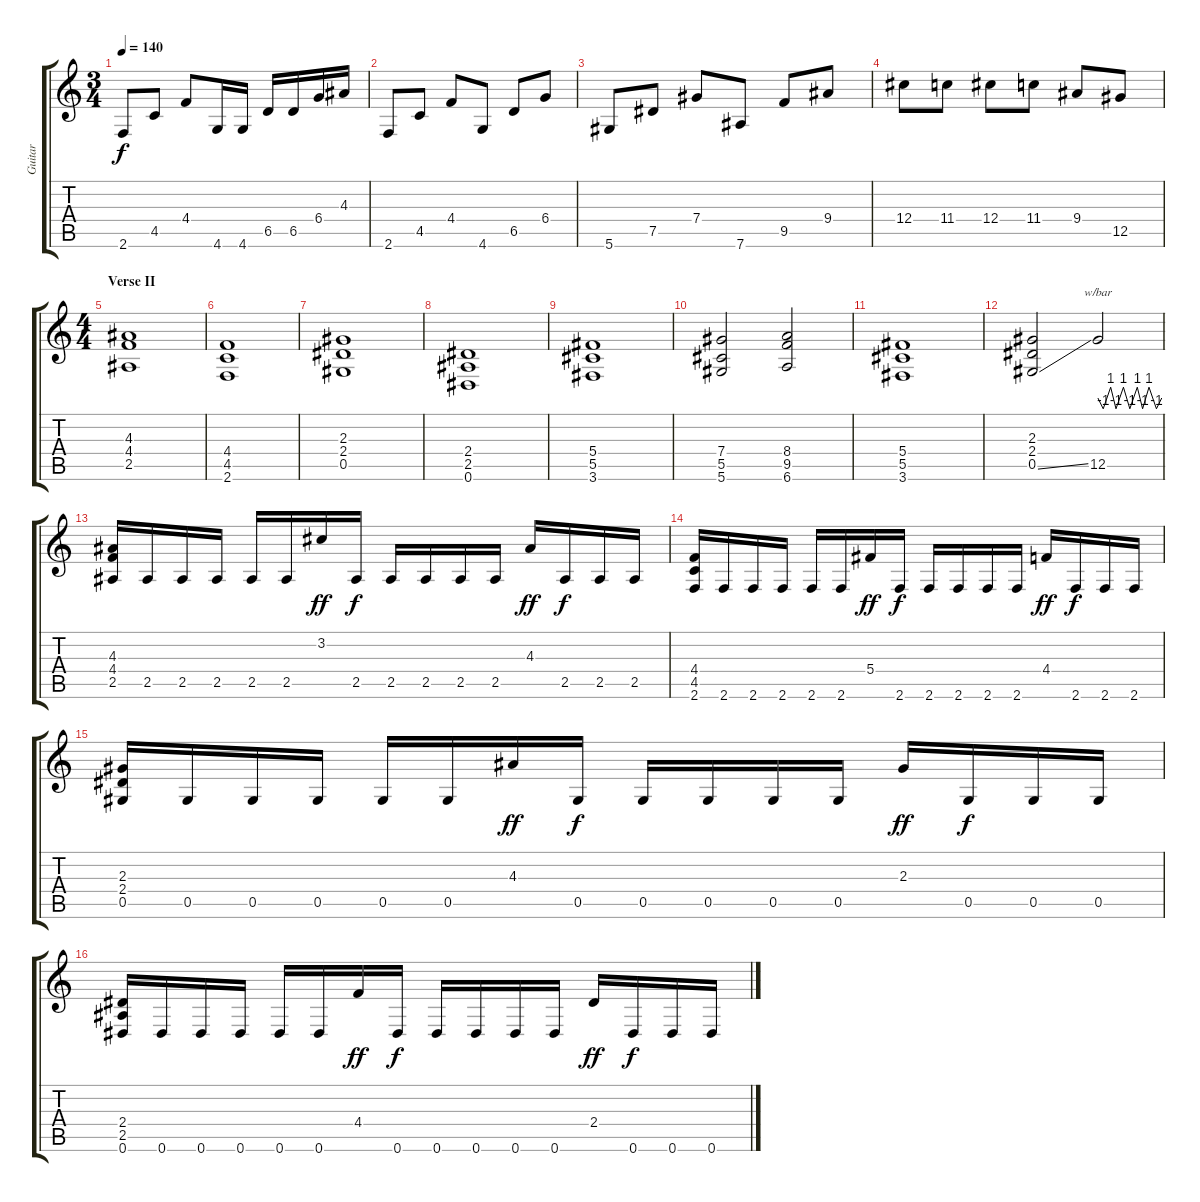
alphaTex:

\track ("Guitar" "Guitar") {instrument distortionguitar}
\staff {score tabs}
\tuning (Eb4 Bb3 Gb3 Db3 Ab2 Eb2) {hide}
\ts (3 4)
\tempo 140
\clef g2
\ks c
2.6.8{dy f} 4.5.8 4.4.8 4.6.16 4.6.16 6.5.16 6.5.16 6.4.16 4.3.16 |
2.6.8 4.5.8 4.4.8 4.6.8 6.5.8 6.4.8 |
5.6.8 7.5.8 7.4.8 7.6.8 9.5.8 9.4.8 |
12.4.8{balance 4} 11.4.8 12.4.8 11.4.8 9.4.8 12.5.8 |
\ts (4 4)
\section ("" "Verse II")
(4.3 4.4 2.5).1{balance 4 instrument distortionguitar} |
(4.4 4.5 2.6).1 |
(2.3 2.4 0.5).1 |
(2.4 2.5 0.6).1 |
(5.4 5.5 3.6).1 |
(7.4 5.5 5.6).2 (8.4 9.5 6.6).2 |
(5.4 5.5 3.6).1 |
(2.3 2.4 0.5{ss}).2 12.5.2{tbe (custom default 0 0 5 -4 12 4 17 -4 24 4 30 -4 37 4 42 -4 48 4 55 -4 60 0) instrument guitarharmonics} |
(4.3 4.4 2.5).16{volume 14 balance 4 instrument distortionguitar} 2.5.16 2.5.16 2.5.16 2.5.16 2.5.16 3.2.16{dy ff} 2.5.16{dy f} 2.5.16 2.5.16 2.5.16 2.5.16 4.3.16{dy ff} 2.5.16{dy f} 2.5.16 2.5.16 |
(4.4 4.5 2.6).16 2.6.16 2.6.16 2.6.16 2.6.16 2.6.16 5.4.16{dy ff} 2.6.16{dy f} 2.6.16 2.6.16 2.6.16 2.6.16 4.4.16{dy ff} 2.6.16{dy f} 2.6.16 2.6.16 |
(2.3 2.4 0.5).16 0.5.16 0.5.16 0.5.16 0.5.16 0.5.16 4.3.16{dy ff} 0.5.16{dy f} 0.5.16 0.5.16 0.5.16 0.5.16 2.3.16{dy ff} 0.5.16{dy f} 0.5.16 0.5.16 |
(2.4 2.5 0.6).16 0.6.16 0.6.16 0.6.16 0.6.16 0.6.16 4.4.16{dy ff} 0.6.16{dy f} 0.6.16 0.6.16 0.6.16 0.6.16 2.4.16{dy ff} 0.6.16{dy f} 0.6.16 0.6.16
